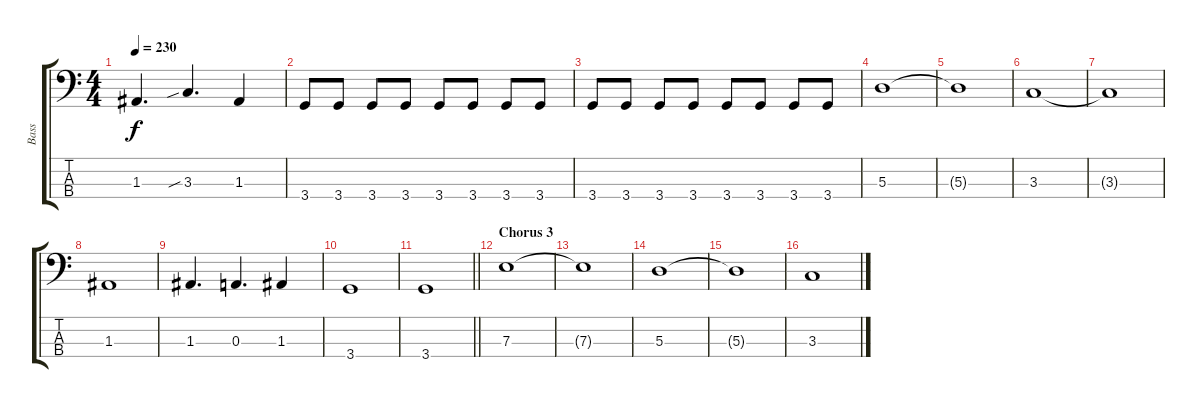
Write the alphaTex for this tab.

\track ("Bass" "Bass") {instrument electricbassfinger}
\staff {score tabs}
\tuning (G2 D2 A1 E1) {hide}
\ts (4 4)
\tempo 230
\clef f4
\ks c
1.3.4{d dy f} 3.3{sib}.4{d} 1.3.4 |
3.4.8 3.4.8 3.4.8 3.4.8 3.4.8 3.4.8 3.4.8 3.4.8 |
3.4.8 3.4.8 3.4.8 3.4.8 3.4.8 3.4.8 3.4.8 3.4.8 |
5.3.1 |
5.3{t}.1 |
3.3.1 |
3.3{t}.1 |
1.3.1 |
1.3.4{d} 0.3.4{d} 1.3.4 |
3.4.1 |
\barLineRight lightlight
3.4.1 |
\section ("" "Chorus 3")
7.3.1 |
7.3{t}.1 |
5.3.1 |
5.3{t}.1 |
3.3.1
